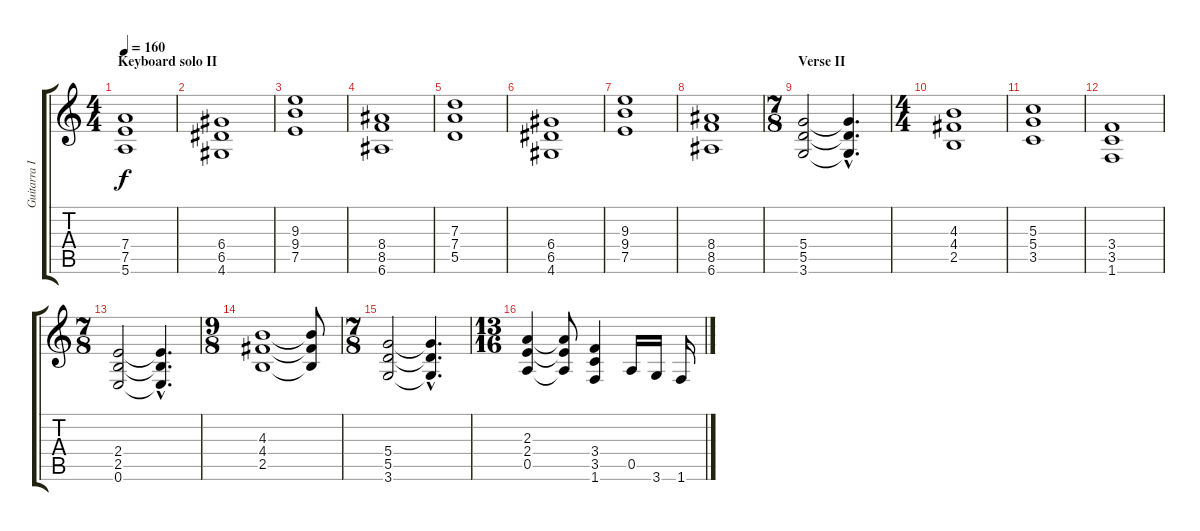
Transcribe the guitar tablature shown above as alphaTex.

\track ("Guitarra I" "Guitarra I") {instrument distortionguitar}
\staff {score tabs}
\tuning (E4 B3 G3 D3 A2 E2) {hide}
\ts (4 4)
\section ("" "Keyboard solo II")
\tempo 160
\clef g2
\ks c
(7.4 7.5 5.6).1{dy f} |
(6.4 6.5 4.6).1 |
(9.3 9.4 7.5).1 |
(8.4 8.5 6.6).1 |
(7.3 7.4 5.5).1 |
(6.4 6.5 4.6).1 |
(9.3 9.4 7.5).1 |
(8.4 8.5 6.6).1 |
\ts (7 8)
\section ("" "Verse II")
(5.4 5.5 3.6).2{volume 14 balance 2 instrument distortionguitar} (5.4{hac t} 5.5{hac t} 3.6{hac t}).4{d} |
\ts (4 4)
(4.3 4.4 2.5).1 |
(5.3 5.4 3.5).1 |
(3.4 3.5 1.6).1 |
\ts (7 8)
(2.4 2.5 0.6).2 (2.4{hac t} 2.5{hac t} 0.6{hac t}).4{d} |
\ts (9 8)
(4.3 4.4 2.5).1 (4.3{t} 4.4{t} 2.5{t}).8 |
\ts (7 8)
(5.4 5.5 3.6).2 (5.4{hac t} 5.5{hac t} 3.6{hac t}).4{d} |
\ts (13 16)
(2.3 2.4 0.5).4 (2.3{t} 2.4{t} 0.5{t}).8 (3.4 3.5 1.6).4 0.5.16 3.6.16 1.6.16
